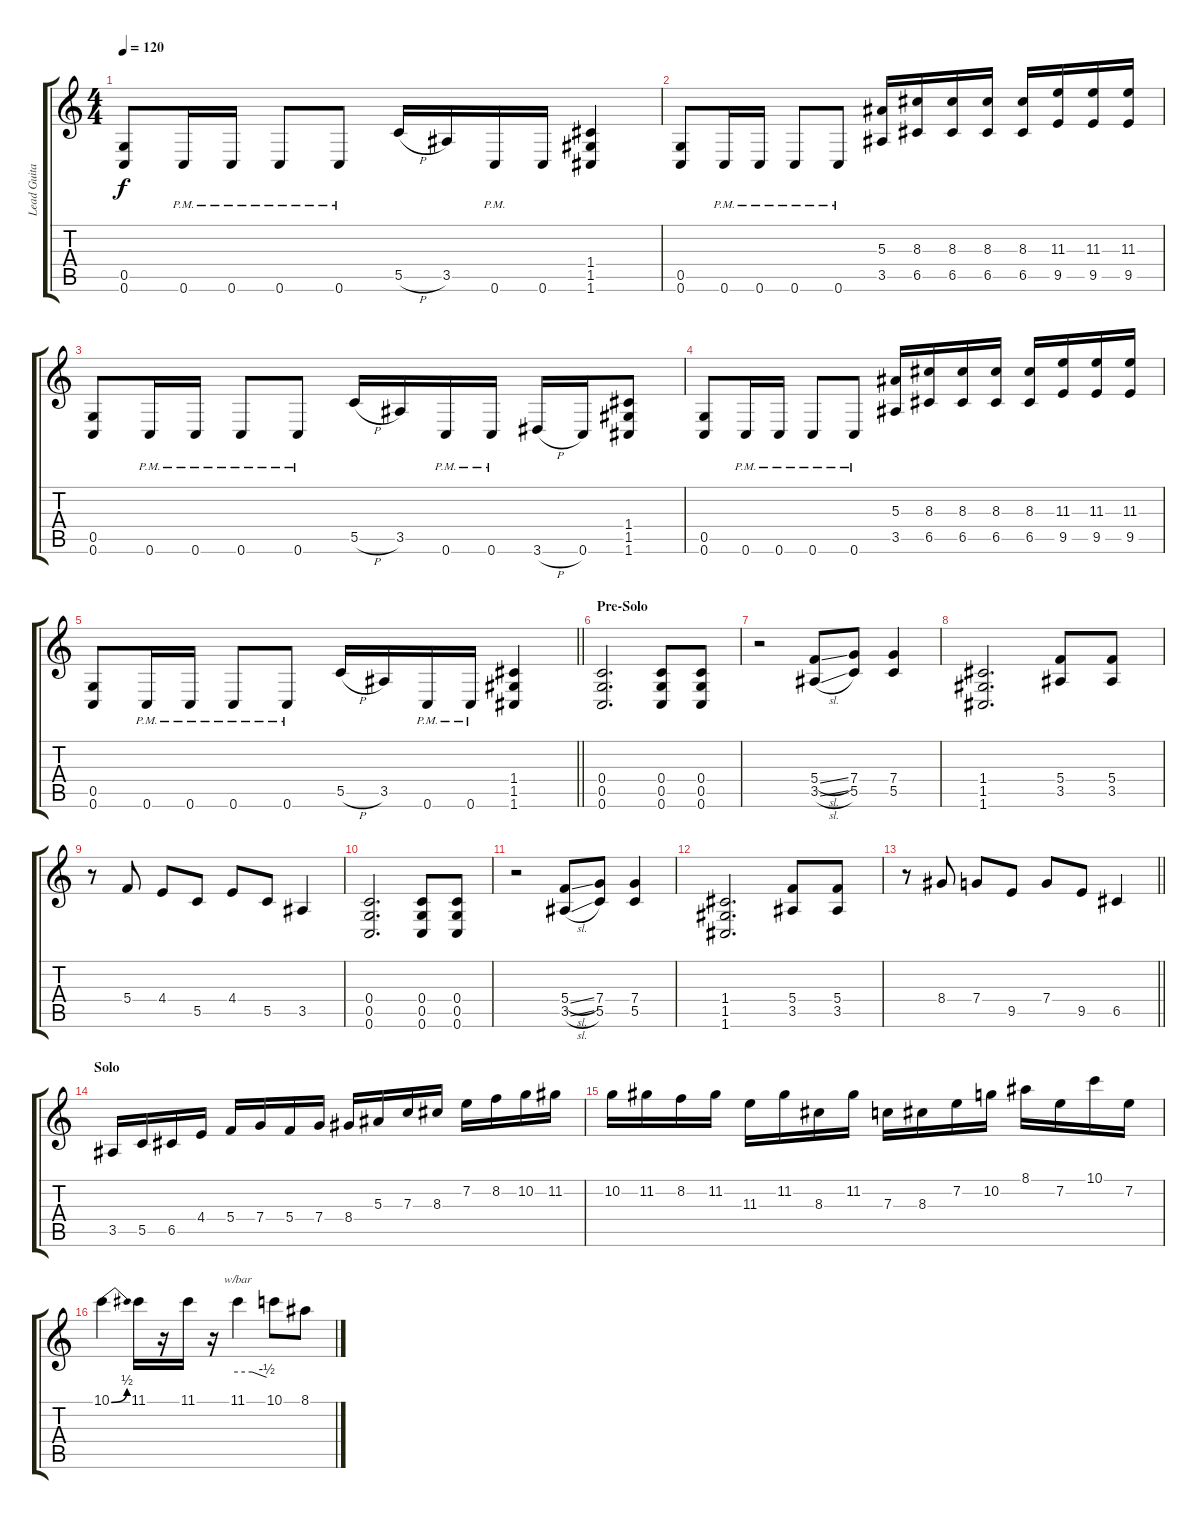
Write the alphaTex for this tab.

\track ("Lead Guitar" "Lead Guita") {instrument distortionguitar}
\staff {score tabs}
\tuning (D4 A3 F3 C3 G2 C2) {hide}
\ts (4 4)
\tempo 120
\clef g2
\ks c
(0.5 0.6).8{dy f} 0.6{pm}.16 0.6{pm}.16 0.6{pm}.8 0.6{pm}.8 5.5{h}.16 3.5.16 0.6{pm}.16 0.6.16 (1.4 1.5 1.6).4 |
(0.5 0.6).8 0.6{pm}.16 0.6{pm}.16 0.6{pm}.8 0.6{pm}.8 (5.3 3.5).16 (8.3 6.5).16 (8.3 6.5).16 (8.3 6.5).16 (8.3 6.5).16 (11.3 9.5).16 (11.3 9.5).16 (11.3 9.5).16 |
(0.5 0.6).8 0.6{pm}.16 0.6{pm}.16 0.6{pm}.8 0.6{pm}.8 5.5{h}.16 3.5.16 0.6{pm}.16 0.6{pm}.16 3.6{h}.16 0.6.16 (1.4 1.5 1.6).8 |
(0.5 0.6).8 0.6{pm}.16 0.6{pm}.16 0.6{pm}.8 0.6{pm}.8 (5.3 3.5).16 (8.3 6.5).16 (8.3 6.5).16 (8.3 6.5).16 (8.3 6.5).16 (11.3 9.5).16 (11.3 9.5).16 (11.3 9.5).16 |
\barLineRight lightlight
(0.5 0.6).8 0.6{pm}.16 0.6{pm}.16 0.6{pm}.8 0.6{pm}.8 5.5{h}.16 3.5.16 0.6{pm}.16 0.6{pm}.16 (1.4 1.5 1.6).4 |
\section ("" "Pre-Solo")
(0.4 0.5 0.6).2{d} (0.4 0.5 0.6).8 (0.4 0.5 0.6).8 |
r.2 (5.4{sl} 3.5{sl}).8 (7.4 5.5).8 (7.4 5.5).4 |
(1.4 1.5 1.6).2{d} (5.4 3.5).8 (5.4 3.5).8 |
r.8 5.4.8 4.4.8 5.5.8 4.4.8 5.5.8 3.5.4 |
(0.4 0.5 0.6).2{d} (0.4 0.5 0.6).8 (0.4 0.5 0.6).8 |
r.2 (5.4{sl} 3.5{sl}).8 (7.4 5.5).8 (7.4 5.5).4 |
(1.4 1.5 1.6).2{d} (5.4 3.5).8 (5.4 3.5).8 |
\barLineRight lightlight
r.8 8.4.8 7.4.8 9.5.8 7.4.8 9.5.8 6.5.4 |
\section ("" "Solo")
3.5.16 5.5.16 6.5.16 4.4.16 5.4.16 7.4.16 5.4.16 7.4.16 8.4.16 5.3.16 7.3.16 8.3.16 7.2.16 8.2.16 10.2.16 11.2.16 |
10.2.16 11.2.16 8.2.16 11.2.16 11.3.16 11.2.16 8.3.16 11.2.16 7.3.16 8.3.16 7.2.16 10.2.16 8.1.16 7.2.16 10.1.16 7.2.16 |
10.1{be (bend 0 0 60 2)}.4 11.1.16 r.16 11.1.16 r.16 11.1.4{tbe (custom default 0 0 30 0 60 -2)} 10.1.8 8.1.8
